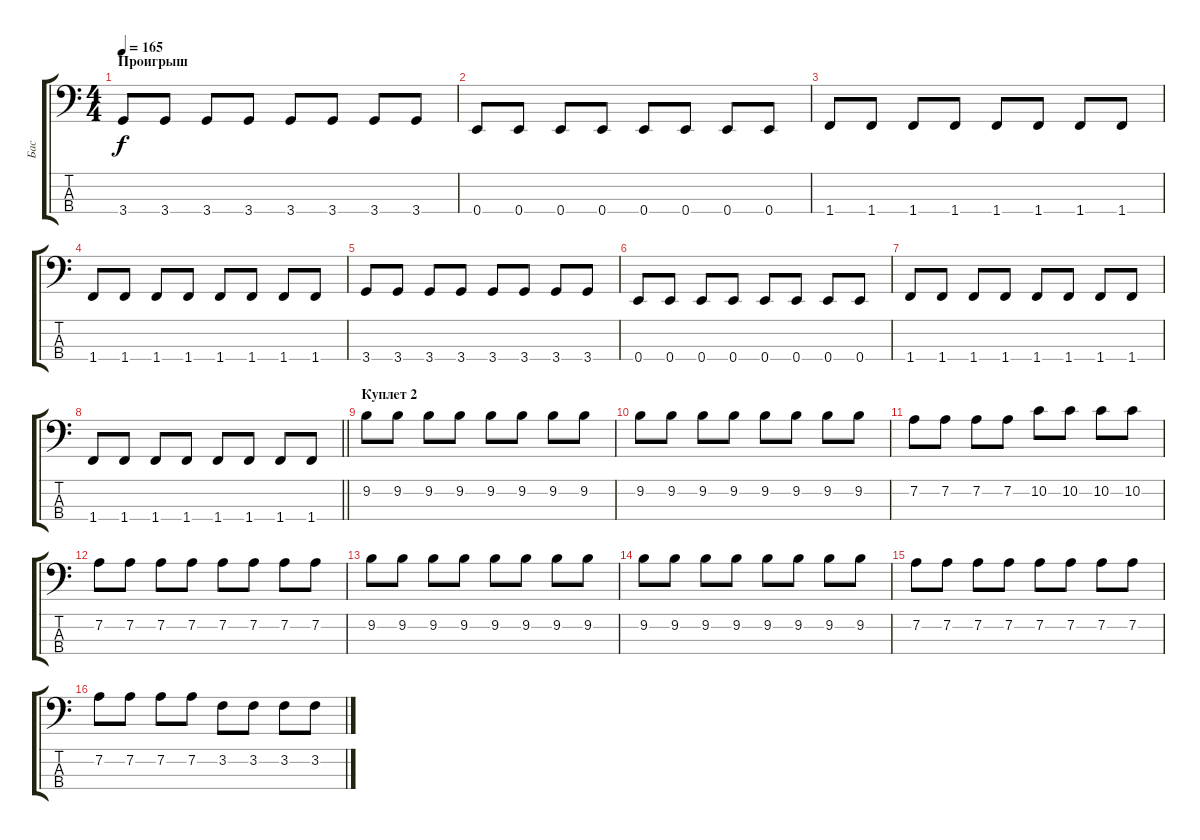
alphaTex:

\track ("Бас" "Бас") {instrument electricbasspick}
\staff {score tabs}
\tuning (G2 D2 A1 E1) {hide}
\ts (4 4)
\section ("" "Проигрыш")
\tempo 165
\clef f4
\ks c
3.4.8{dy f} 3.4.8 3.4.8 3.4.8 3.4.8 3.4.8 3.4.8 3.4.8 |
0.4.8 0.4.8 0.4.8 0.4.8 0.4.8 0.4.8 0.4.8 0.4.8 |
1.4.8 1.4.8 1.4.8 1.4.8 1.4.8 1.4.8 1.4.8 1.4.8 |
1.4.8 1.4.8 1.4.8 1.4.8 1.4.8 1.4.8 1.4.8 1.4.8 |
3.4.8 3.4.8 3.4.8 3.4.8 3.4.8 3.4.8 3.4.8 3.4.8 |
0.4.8 0.4.8 0.4.8 0.4.8 0.4.8 0.4.8 0.4.8 0.4.8 |
1.4.8 1.4.8 1.4.8 1.4.8 1.4.8 1.4.8 1.4.8 1.4.8 |
\barLineRight lightlight
1.4.8 1.4.8 1.4.8 1.4.8 1.4.8 1.4.8 1.4.8 1.4.8 |
\section ("" "Куплет 2")
9.2.8 9.2.8 9.2.8 9.2.8 9.2.8 9.2.8 9.2.8 9.2.8 |
9.2.8 9.2.8 9.2.8 9.2.8 9.2.8 9.2.8 9.2.8 9.2.8 |
7.2.8 7.2.8 7.2.8 7.2.8 10.2.8 10.2.8 10.2.8 10.2.8 |
7.2.8 7.2.8 7.2.8 7.2.8 7.2.8 7.2.8 7.2.8 7.2.8 |
9.2.8 9.2.8 9.2.8 9.2.8 9.2.8 9.2.8 9.2.8 9.2.8 |
9.2.8 9.2.8 9.2.8 9.2.8 9.2.8 9.2.8 9.2.8 9.2.8 |
7.2.8 7.2.8 7.2.8 7.2.8 7.2.8 7.2.8 7.2.8 7.2.8 |
7.2.8 7.2.8 7.2.8 7.2.8 3.2.8 3.2.8 3.2.8 3.2.8
